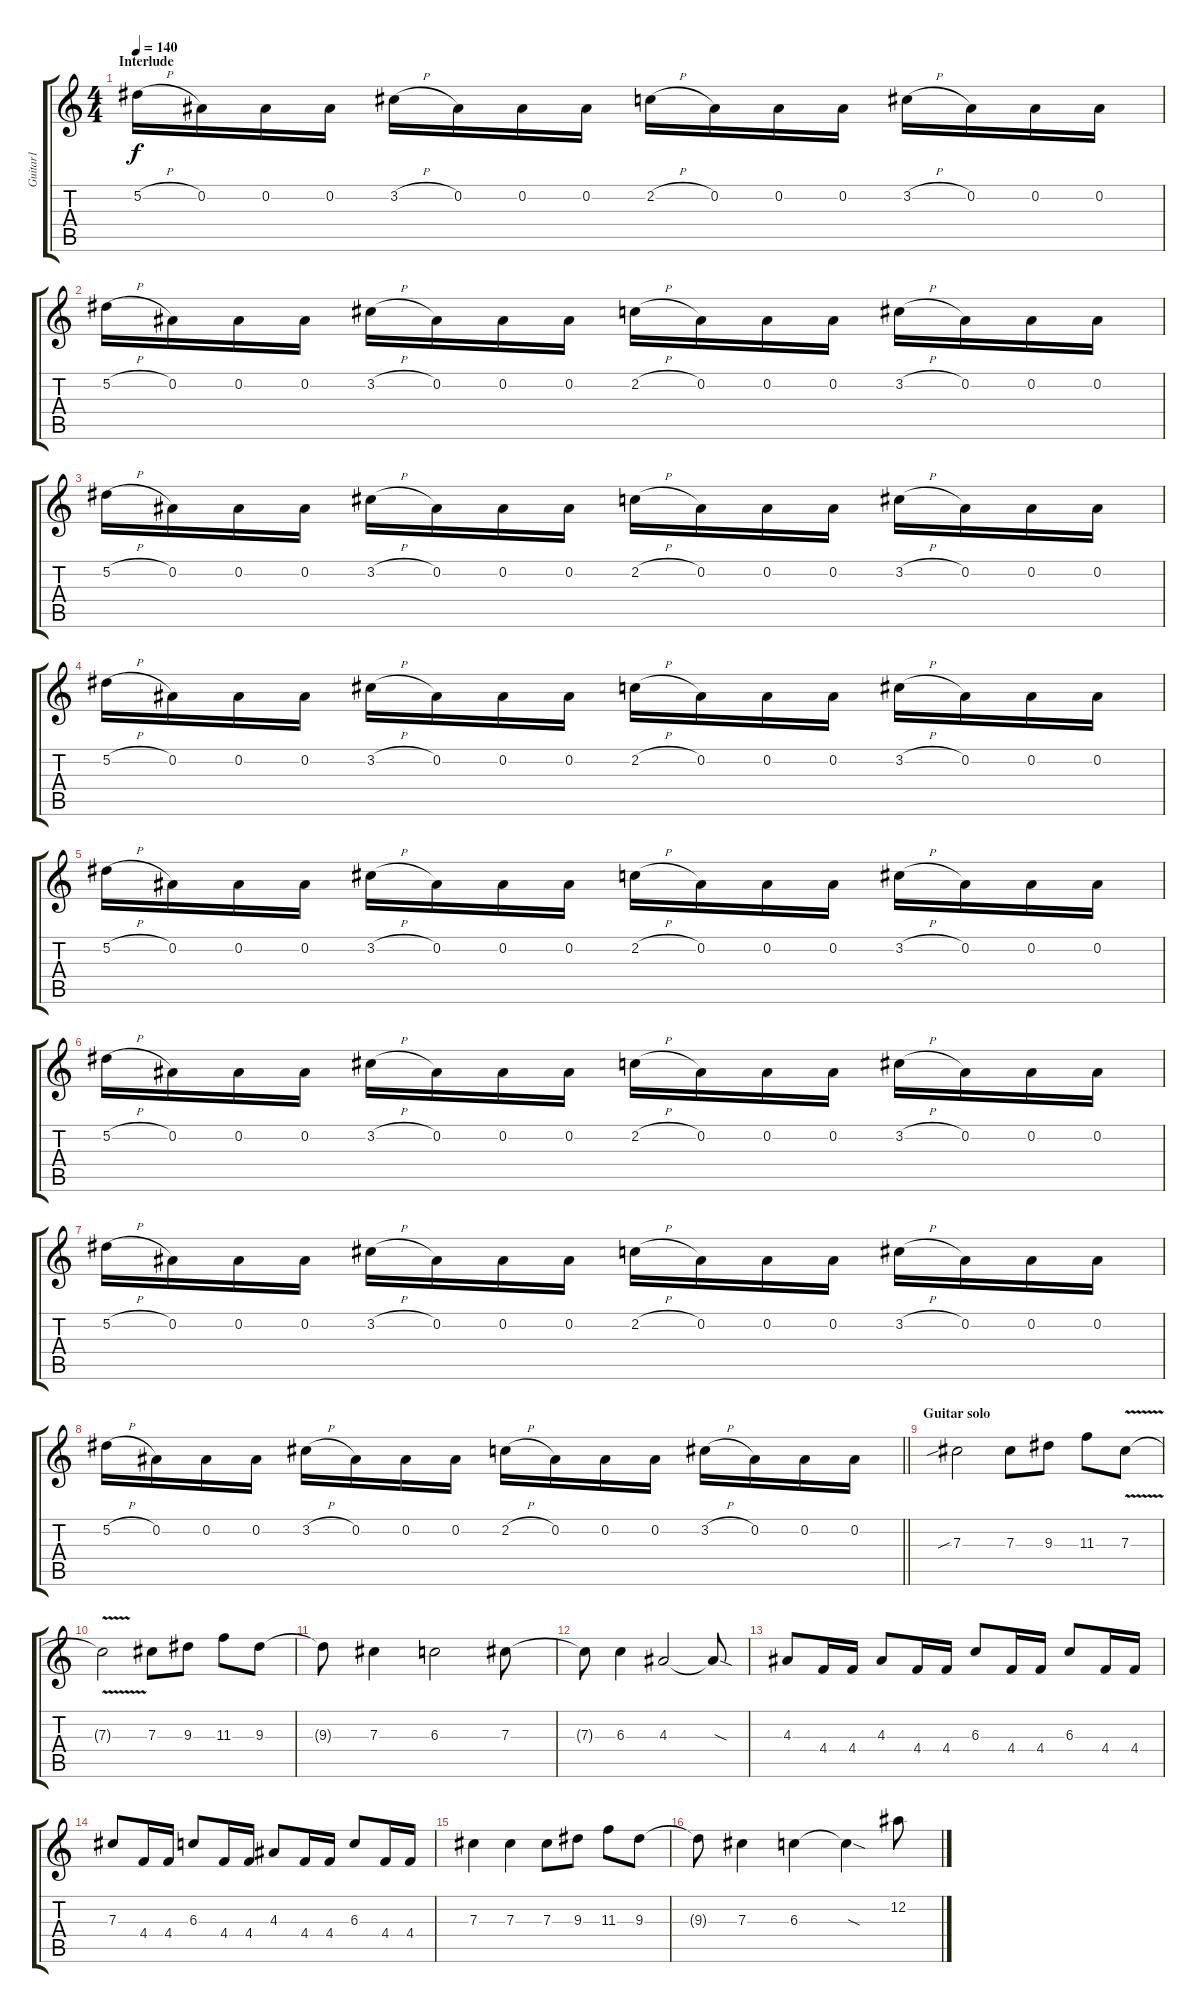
\track ("Guitar1" "Guitar1") {instrument overdrivenguitar}
\staff {score tabs}
\tuning (Eb4 Bb3 Gb3 Db3 Ab2 Eb2) {hide}
\ts (4 4)
\section ("" "Interlude")
\tempo 140
\clef g2
\ks c
5.2{h}.16{dy f} 0.2.16 0.2.16 0.2.16 3.2{h}.16 0.2.16 0.2.16 0.2.16 2.2{h}.16 0.2.16 0.2.16 0.2.16 3.2{h}.16 0.2.16 0.2.16 0.2.16 |
5.2{h}.16 0.2.16 0.2.16 0.2.16 3.2{h}.16 0.2.16 0.2.16 0.2.16 2.2{h}.16 0.2.16 0.2.16 0.2.16 3.2{h}.16 0.2.16 0.2.16 0.2.16 |
5.2{h}.16 0.2.16 0.2.16 0.2.16 3.2{h}.16 0.2.16 0.2.16 0.2.16 2.2{h}.16 0.2.16 0.2.16 0.2.16 3.2{h}.16 0.2.16 0.2.16 0.2.16 |
5.2{h}.16 0.2.16 0.2.16 0.2.16 3.2{h}.16 0.2.16 0.2.16 0.2.16 2.2{h}.16 0.2.16 0.2.16 0.2.16 3.2{h}.16 0.2.16 0.2.16 0.2.16 |
5.2{h}.16 0.2.16 0.2.16 0.2.16 3.2{h}.16 0.2.16 0.2.16 0.2.16 2.2{h}.16 0.2.16 0.2.16 0.2.16 3.2{h}.16 0.2.16 0.2.16 0.2.16 |
5.2{h}.16 0.2.16 0.2.16 0.2.16 3.2{h}.16 0.2.16 0.2.16 0.2.16 2.2{h}.16 0.2.16 0.2.16 0.2.16 3.2{h}.16 0.2.16 0.2.16 0.2.16 |
5.2{h}.16 0.2.16 0.2.16 0.2.16 3.2{h}.16 0.2.16 0.2.16 0.2.16 2.2{h}.16 0.2.16 0.2.16 0.2.16 3.2{h}.16 0.2.16 0.2.16 0.2.16 |
\barLineRight lightlight
5.2{h}.16 0.2.16 0.2.16 0.2.16 3.2{h}.16 0.2.16 0.2.16 0.2.16 2.2{h}.16 0.2.16 0.2.16 0.2.16 3.2{h}.16 0.2.16 0.2.16 0.2.16 |
\section ("" "Guitar solo")
7.3{sib}.2 7.3.8 9.3.8 11.3.8 7.3{v}.8 |
7.3{t}.2 7.3.8 9.3.8 11.3.8 9.3.8 |
9.3{t}.8 7.3.4 6.3.2 7.3.8 |
7.3{t}.8 6.3.4 4.3.2 4.3{sod t}.8 |
4.3.8 4.4.16 4.4.16 4.3.8 4.4.16 4.4.16 6.3.8 4.4.16 4.4.16 6.3.8 4.4.16 4.4.16 |
7.3.8 4.4.16 4.4.16 6.3.8 4.4.16 4.4.16 4.3.8 4.4.16 4.4.16 6.3.8 4.4.16 4.4.16 |
7.3.4 7.3.4 7.3.8 9.3.8 11.3.8 9.3.8 |
9.3{t}.8 7.3.4 6.3.4 6.3{sod t}.4 12.2.8
